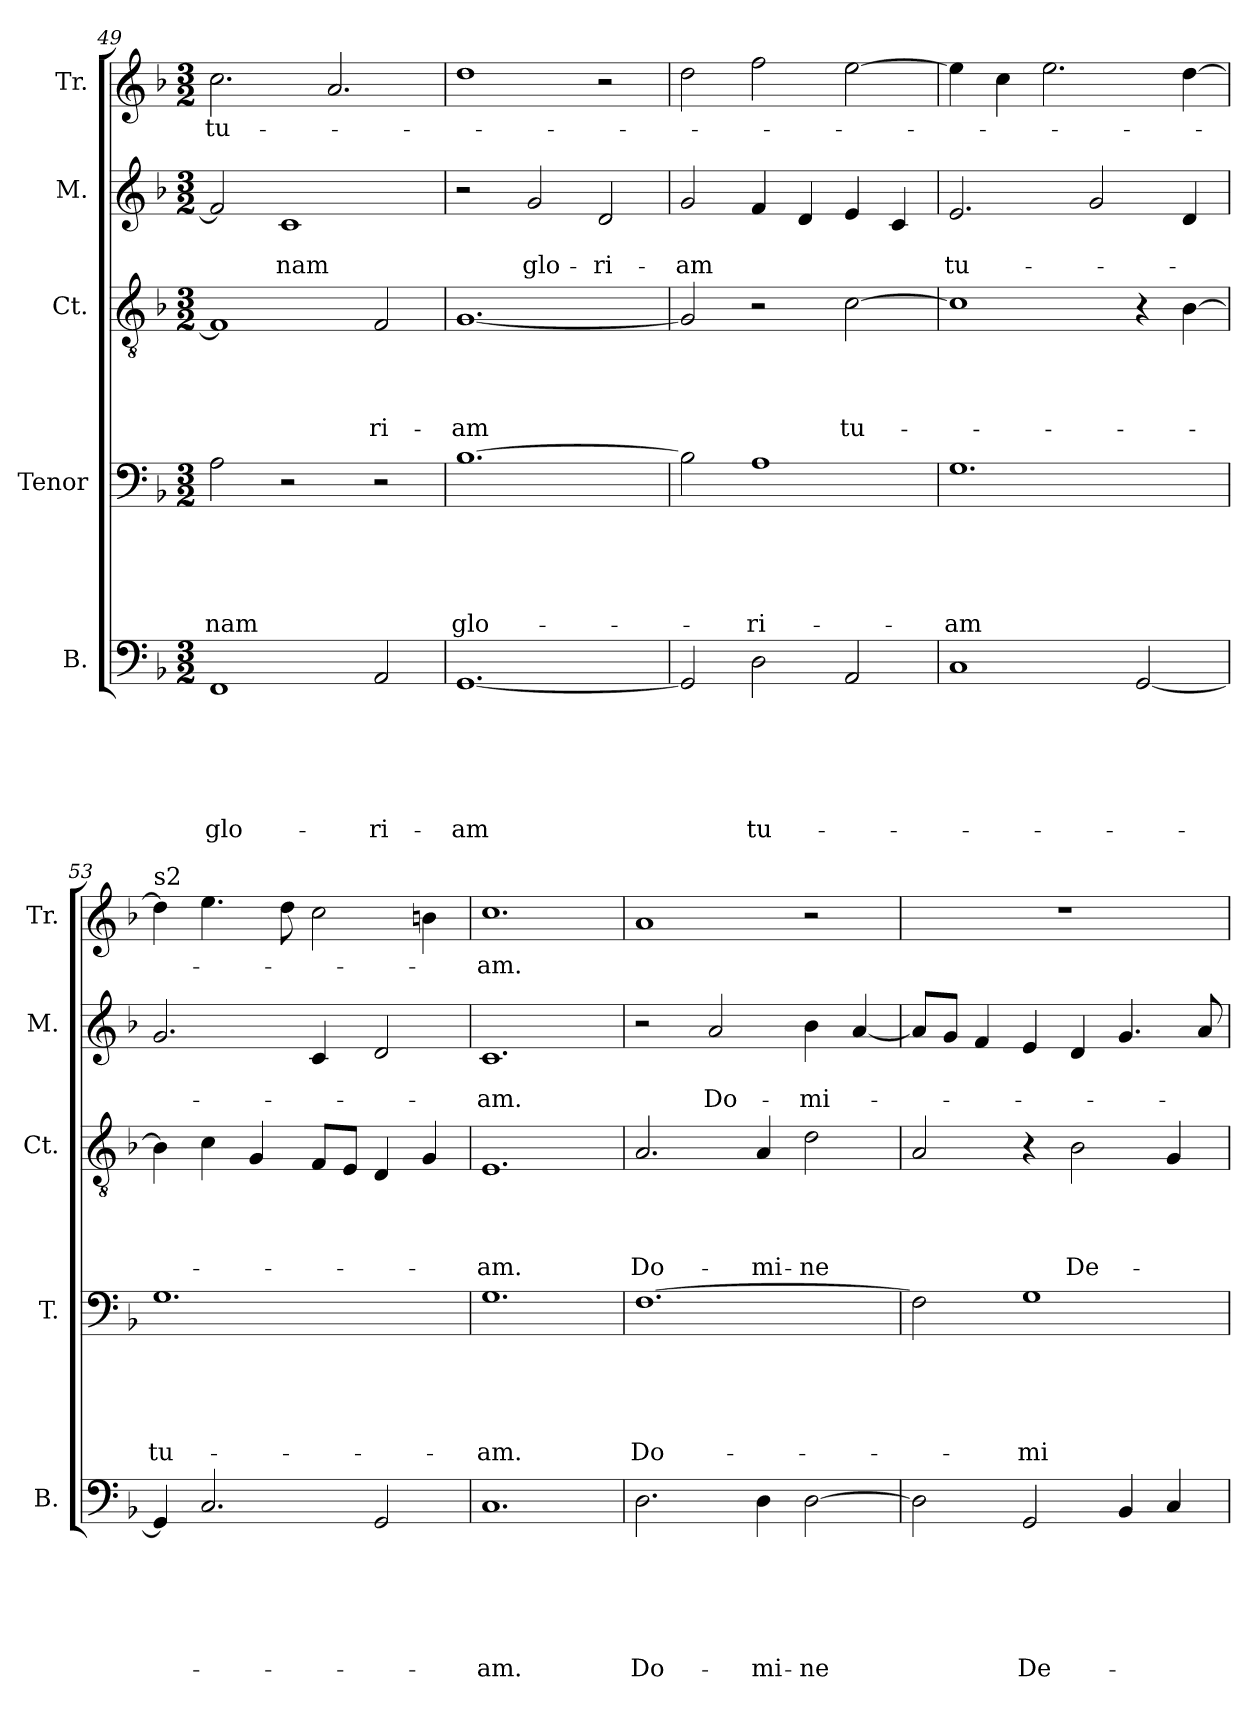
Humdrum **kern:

**kern	**text	**text	**text	**text	**text	**text	**kern	**text	**text	**text	**text	**text	**kern	**text	**text	**text	**text	**kern	**text	**text	**kern	**text
*part5	*part5	*part5	*part5	*part5	*part5	*part5	*part4	*part4	*part4	*part4	*part4	*part4	*part3	*part3	*part3	*part3	*part3	*part2	*part2	*part2	*part1	*part1
*staff5	*staff5	*staff5	*staff5	*staff5	*staff5	*staff5	*staff4	*staff4	*staff4	*staff4	*staff4	*staff4	*staff3	*staff3	*staff3	*staff3	*staff3	*staff2	*staff2	*staff2	*staff1	*staff1
*I"B.	*	*	*	*	*	*	*I"Tenor	*	*	*	*	*	*I"Ct.	*	*	*	*	*I"M.	*	*	*I"Tr.	*
*I'B.	*	*	*	*	*	*	*I'T.	*	*	*	*	*	*I'Ct.	*	*	*	*	*I'M.	*	*	*I'Tr.	*
*clefF4	*	*	*	*	*	*	*clefF4	*	*	*	*	*	*clefGv2	*	*	*	*	*clefG2	*	*	*clefG2	*
*k[b-]	*	*	*	*	*	*	*k[b-]	*	*	*	*	*	*k[b-]	*	*	*	*	*k[b-]	*	*	*k[b-]	*
*F:	*	*	*	*	*	*	*F:	*	*	*	*	*	*F:	*	*	*	*	*F:	*	*	*F:	*
*M3/2	*	*	*	*	*	*	*M3/2	*	*	*	*	*	*M3/2	*	*	*	*	*M3/2	*	*	*M3/2	*
=49	=49	=49	=49	=49	=49	=49	=49	=49	=49	=49	=49	=49	=49	=49	=49	=49	=49	=49	=49	=49	=49	=49
!	!	!	!	!	!	!LO:LY:b	!	!	!	!	!	!LO:LY:b	!	!	!	!	!	!	!	!	!	!LO:LY:b
1FF	.	.	.	.	.	glo-	2A\	.	.	.	.	-nam	1F]	.	.	.	.	2f/]	.	.	2.cc\	tu-
!	!	!	!	!	!	!	!	!	!	!	!	!	!	!	!	!	!	!	!	!LO:LY:b	!	!
.	.	.	.	.	.	.	2r	.	.	.	.	.	.	.	.	.	.	1c	.	-nam	.	.
.	.	.	.	.	.	.	.	.	.	.	.	.	.	.	.	.	.	.	.	.	2.a/	.
!	!	!	!	!	!	!LO:LY:b	!	!	!	!	!	!	!	!	!	!	!LO:LY:b	!	!	!	!	!
2AA/	.	.	.	.	.	-ri-	2r	.	.	.	.	.	2F/	.	.	.	-ri-	.	.	.	.	.
=50	=50	=50	=50	=50	=50	=50	=50	=50	=50	=50	=50	=50	=50	=50	=50	=50	=50	=50	=50	=50	=50	=50
!	!	!	!	!	!	!LO:LY:b	!	!	!	!	!	!LO:LY:b	!	!	!	!	!LO:LY:b	!	!	!	!	!
[<1.GG	.	.	.	.	.	-am	[>1.B-	.	.	.	.	glo-	[<1.G	.	.	.	-am	2r	.	.	1dd	.
!	!	!	!	!	!	!	!	!	!	!	!	!	!	!	!	!	!	!	!	!LO:LY:b	!	!
.	.	.	.	.	.	.	.	.	.	.	.	.	.	.	.	.	.	2g/	.	glo-	.	.
!	!	!	!	!	!	!	!	!	!	!	!	!	!	!	!	!	!	!	!	!LO:LY:b	!	!
.	.	.	.	.	.	.	.	.	.	.	.	.	.	.	.	.	.	2d/	.	-ri-	2r	.
=51	=51	=51	=51	=51	=51	=51	=51	=51	=51	=51	=51	=51	=51	=51	=51	=51	=51	=51	=51	=51	=51	=51
!	!	!	!	!	!	!	!	!	!	!	!	!	!	!	!	!	!	!	!	!LO:LY:b	!	!
2GG/]	.	.	.	.	.	.	2B-\]	.	.	.	.	.	2G/]	.	.	.	.	2g/	.	-am	2dd\	.
!	!	!	!	!	!	!LO:LY:b	!	!	!	!	!	!LO:LY:b	!	!	!	!	!	!	!	!	!	!
2D\	.	.	.	.	.	tu-	1A	.	.	.	.	-ri-	2r	.	.	.	.	4f/	.	.	2ff\	.
.	.	.	.	.	.	.	.	.	.	.	.	.	.	.	.	.	.	4d/	.	.	.	.
!	!	!	!	!	!	!	!	!	!	!	!	!	!	!	!	!	!LO:LY:b	!	!	!	!	!
2AA/	.	.	.	.	.	.	.	.	.	.	.	.	[>2c\	.	.	.	tu-	4e/	.	.	[>2ee\	.
.	.	.	.	.	.	.	.	.	.	.	.	.	.	.	.	.	.	4c/	.	.	.	.
=52	=52	=52	=52	=52	=52	=52	=52	=52	=52	=52	=52	=52	=52	=52	=52	=52	=52	=52	=52	=52	=52	=52
!	!	!	!	!	!	!	!	!	!	!	!	!LO:LY:b	!	!	!	!	!	!	!	!LO:LY:b	!	!
1C	.	.	.	.	.	.	1.G	.	.	.	.	-am	1c]	.	.	.	.	2.e/	.	tu-	4ee\]	.
.	.	.	.	.	.	.	.	.	.	.	.	.	.	.	.	.	.	.	.	.	4cc\	.
.	.	.	.	.	.	.	.	.	.	.	.	.	.	.	.	.	.	.	.	.	2.ee\	.
.	.	.	.	.	.	.	.	.	.	.	.	.	.	.	.	.	.	2g/	.	.	.	.
[<2GG/	.	.	.	.	.	.	.	.	.	.	.	.	4r	.	.	.	.	.	.	.	.	.
.	.	.	.	.	.	.	.	.	.	.	.	.	[<4B-\	.	.	.	.	4d/	.	.	[<4dd\	.
!!LO:LB:g=z
=53	=53	=53	=53	=53	=53	=53	=53	=53	=53	=53	=53	=53	=53	=53	=53	=53	=53	=53	=53	=53	=53	=53
!	!	!	!	!	!	!	!	!	!	!	!	!	!	!	!	!	!	!	!	!	!LO:TX:a:t=s2	!
!	!	!	!	!	!	!	!	!	!	!	!	!LO:LY:b	!	!	!	!	!	!	!	!	!	!
4GG/]	.	.	.	.	.	.	1.G	.	.	.	.	tu-	4B-\]	.	.	.	.	2.g/	.	.	4dd\]	.
2.C/	.	.	.	.	.	.	.	.	.	.	.	.	4c\	.	.	.	.	.	.	.	4.ee\	.
.	.	.	.	.	.	.	.	.	.	.	.	.	4G/	.	.	.	.	.	.	.	.	.
.	.	.	.	.	.	.	.	.	.	.	.	.	.	.	.	.	.	.	.	.	8dd\	.
.	.	.	.	.	.	.	.	.	.	.	.	.	8F/L	.	.	.	.	4c/	.	.	2cc\	.
.	.	.	.	.	.	.	.	.	.	.	.	.	8E/J	.	.	.	.	.	.	.	.	.
2GG/	.	.	.	.	.	.	.	.	.	.	.	.	4D/	.	.	.	.	2d/	.	.	.	.
.	.	.	.	.	.	.	.	.	.	.	.	.	4G/	.	.	.	.	.	.	.	4bn>\	.
=54	=54	=54	=54	=54	=54	=54	=54	=54	=54	=54	=54	=54	=54	=54	=54	=54	=54	=54	=54	=54	=54	=54
!	!	!	!	!	!	!LO:LY:b	!	!	!	!	!	!LO:LY:b	!	!	!	!	!LO:LY:b	!	!	!LO:LY:b	!	!LO:LY:b
1.C	.	.	.	.	.	-am.	1.G	.	.	.	.	-am.	1.E	.	.	.	-am.	1.c	.	-am.	1.cc	-am.
=55	=55	=55	=55	=55	=55	=55	=55	=55	=55	=55	=55	=55	=55	=55	=55	=55	=55	=55	=55	=55	=55	=55
!	!	!	!	!	!	!LO:LY:b	!	!	!	!	!	!LO:LY:b	!	!	!	!	!LO:LY:b	!	!	!	!	!
2.D\	.	.	.	.	.	Do-	[>1.F	.	.	.	.	Do-	2.A/	.	.	.	Do-	2r	.	.	1a	.
!	!	!	!	!	!	!	!	!	!	!	!	!	!	!	!	!	!	!	!	!LO:LY:b	!	!
.	.	.	.	.	.	.	.	.	.	.	.	.	.	.	.	.	.	2a/	.	Do-	.	.
!	!	!	!	!	!	!LO:LY:b	!	!	!	!	!	!	!	!	!	!	!LO:LY:b	!	!	!	!	!
4D\	.	.	.	.	.	-mi-	.	.	.	.	.	.	4A/	.	.	.	-mi-	.	.	.	.	.
!	!	!	!	!	!	!LO:LY:b	!	!	!	!	!	!	!	!	!	!	!LO:LY:b	!	!	!LO:LY:b	!	!
[>2D\	.	.	.	.	.	-ne	.	.	.	.	.	.	2d\	.	.	.	-ne	4b-\	.	-mi-	2r	.
.	.	.	.	.	.	.	.	.	.	.	.	.	.	.	.	.	.	[<4a/	.	.	.	.
=56	=56	=56	=56	=56	=56	=56	=56	=56	=56	=56	=56	=56	=56	=56	=56	=56	=56	=56	=56	=56	=56	=56
!	!	!	!	!	!	!	!	!	!	!	!	!	!	!	!	!	!	!	!	!	!LO:N:vis=1	!
2D\]	.	.	.	.	.	.	2F\]	.	.	.	.	.	2A/	.	.	.	.	8a/L]	.	.	1.r	.
.	.	.	.	.	.	.	.	.	.	.	.	.	.	.	.	.	.	8g/J	.	.	.	.
.	.	.	.	.	.	.	.	.	.	.	.	.	.	.	.	.	.	4f/	.	.	.	.
!	!	!	!	!	!	!LO:LY:b	!	!	!	!	!	!LO:LY:b	!	!	!	!	!	!	!	!	!	!
2GG/	.	.	.	.	.	De-	1G	.	.	.	.	-mi-	4r	.	.	.	.	4e/	.	.	.	.
!	!	!	!	!	!	!	!	!	!	!	!	!	!	!	!	!	!LO:LY:b	!	!	!	!	!
.	.	.	.	.	.	.	.	.	.	.	.	.	2B-\	.	.	.	De-	4d/	.	.	.	.
4BB-/	.	.	.	.	.	.	.	.	.	.	.	.	.	.	.	.	.	4.g/	.	.	.	.
4C/	.	.	.	.	.	.	.	.	.	.	.	.	4G/	.	.	.	.	.	.	.	.	.
.	.	.	.	.	.	.	.	.	.	.	.	.	.	.	.	.	.	8a/	.	.	.	.
=	=	=	=	=	=	=	=	=	=	=	=	=	=	=	=	=	=	=	=	=	=	=
*-	*-	*-	*-	*-	*-	*-	*-	*-	*-	*-	*-	*-	*-	*-	*-	*-	*-	*-	*-	*-	*-	*-
